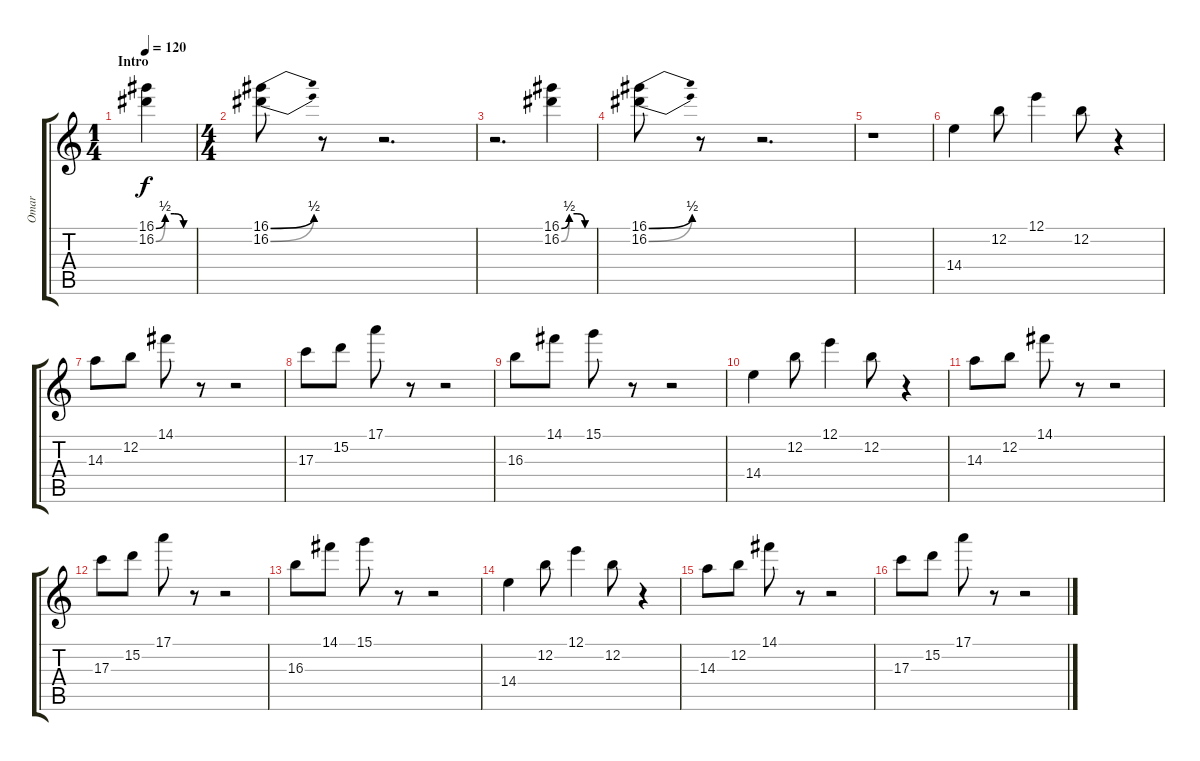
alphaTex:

\track ("Omar" "Omar") {instrument distortionguitar}
\staff {score tabs}
\tuning (E4 B3 G3 D3 A2 E2) {hide}
\ts (1 4)
\section ("" "Intro")
\tempo 120
\clef g2
\ks c
(16.1{be (custom 0 0 15 2 30 2 45 0 60 0)} 16.2{be (custom 0 0 15 2 30 2 45 0 60 0)}).4{dy f balance 8 instrument distortionguitar} |
\ts (4 4)
(16.1{be (bend 0 0 60 2)} 16.2{be (bend 0 0 60 2)}).8 r.8 r.2{d} |
r.2{d} (16.1{be (custom 0 0 15 2 30 2 45 0 60 0)} 16.2{be (custom 0 0 15 2 30 2 45 0 60 0)}).4{balance 0} |
(16.1{be (bend 0 0 60 2)} 16.2{be (bend 0 0 60 2)}).8 r.8 r.2{d} |
r.1 |
14.4.4 12.2.8 12.1.4 12.2.8 r.4 |
14.3.8 12.2.8 14.1.8 r.8 r.2 |
17.3.8 15.2.8 17.1.8 r.8 r.2 |
16.3.8 14.1.8 15.1.8 r.8 r.2 |
14.4.4 12.2.8 12.1.4 12.2.8 r.4 |
14.3.8 12.2.8 14.1.8 r.8 r.2 |
17.3.8 15.2.8 17.1.8 r.8 r.2 |
16.3.8 14.1.8 15.1.8 r.8 r.2 |
14.4.4 12.2.8 12.1.4 12.2.8 r.4 |
14.3.8 12.2.8 14.1.8 r.8 r.2 |
17.3.8 15.2.8 17.1.8 r.8 r.2
